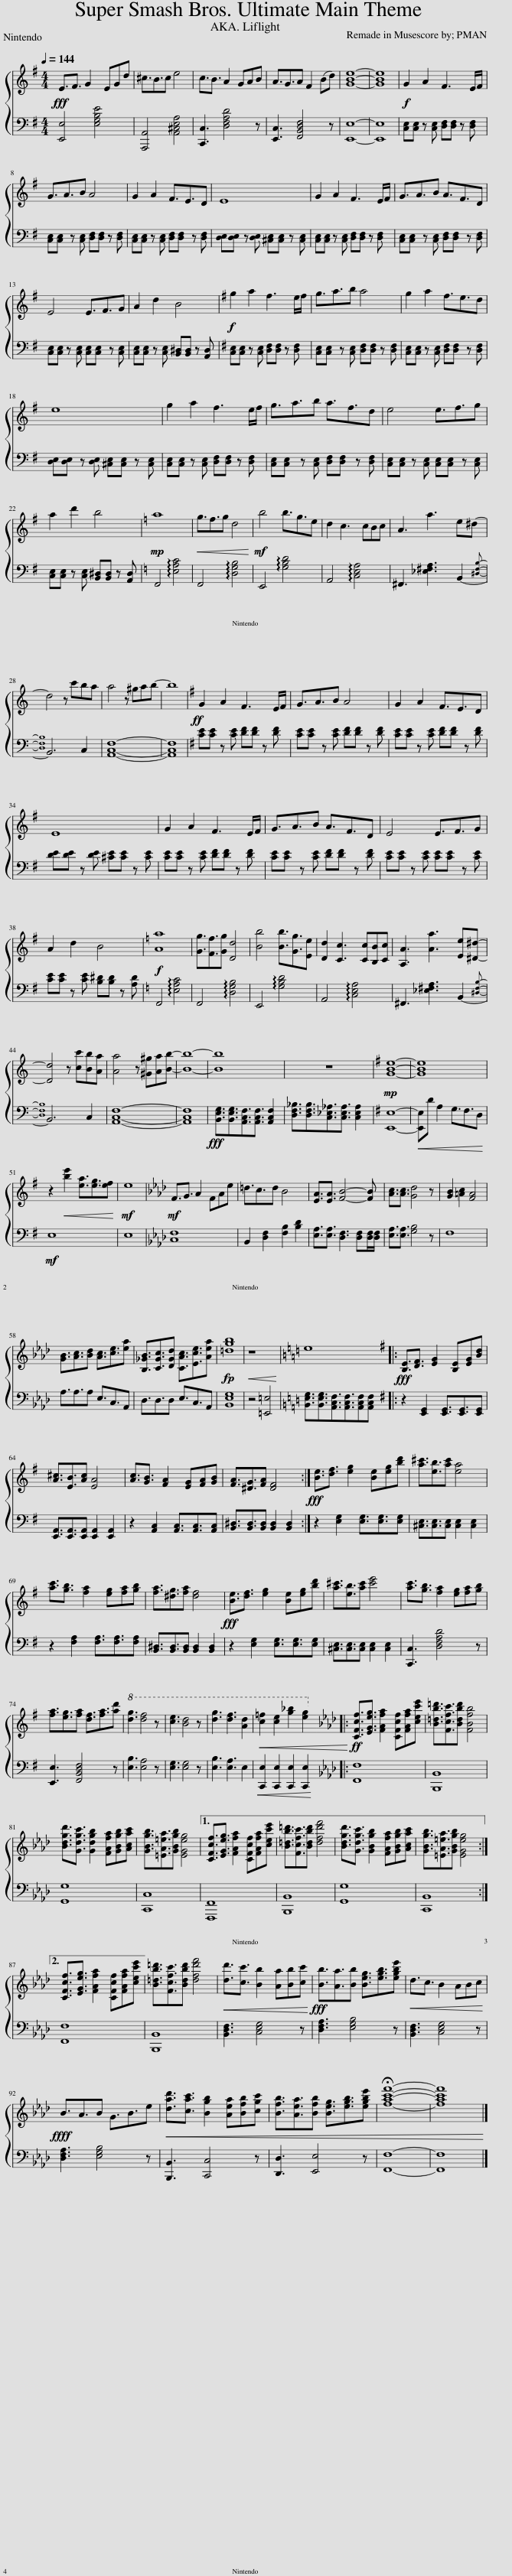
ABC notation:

X:1
%%score { 1 | 2 }
L:1/8
Q:1/4=144
M:4/4
I:linebreak $
K:G
V:1 treble
V:2 bass
V:1
!fff! E3/2F3/2 G2 EGd | ^c3/2B3/2c e4 | c3/2B3/2 A2 GAB | A3/2G3/2A F2 (Bd) | [GBe]8- | %5
 [GBe]8 |!f! G2 A2 F3 E/F/ |$ G3/2A3/2B A4 | G2 A2 F3/2E3/2D | E8 | %10
 G2 A2 F3 E/F/ | G3/2A3/2B A3/2F3/2D |$ E4 E3/2F3/2G | A2 d2 B4 |[K:G]!f! g2 a2 f3 e/f/ | %15
 g3/2a3/2b a4 | g2 a2 f3/2e3/2d |$ e8 | g2 a2 f3 e/f/ | g3/2a3/2b a3/2f3/2d | %20
 e4 e3/2f3/2g |$ a2 d'2 b4 |[K:C]!mp! a8 |!<(! g3/2f3/2g d4!<)! |!mf! b4 b3/2g3/2e | %25
 d2 c3 cBc | A3 a3 e^d- |$ d4 z c'ba | a4 z ^gab- | b8 | %30
[K:G]!ff! G2 A2 F3 E/F/ | G3/2A3/2B A4 | G2 A2 F3/2E3/2D |$ E8 | G2 A2 F3 E/F/ | %35
 G3/2A3/2B A3/2F3/2D | E4 E3/2F3/2G |$ A2 d2 B4 |[K:C]!f! [Aa]8 | [Gg]3/2[Ff]3/2[Gg] [Dd]4 | %40
 [Bb]4 [Bb]3/2[Gg]3/2[Ee] | [Dd]2 [Cc]3 [Cc][B,B][Cc] | [A,A]3 [Aa]3 [Ee][^D^d]- |$ [Dd]4 z [cc'][Bb][Aa] | [Aa]4 z [^G^g][Aa][Bb]- | %45
 [Bb]8- | [Bb]8 | z8 |[K:G]!mp! [GBe]8- | [GBe]8 |$ %50
 z2!<(! [be']2 [ea]3/2[eg]3/2[ef]!<)! |!mf! e8 |[K:Ab]!mf! F3/2G3/2 A2 FAe | =d3/2c3/2d B4 | [EA]3/2[EA]3/2 [FB]4- [FB] | %55
 [Ac]3/2[Ac]3/2 [Gd]4 z | [GB]2 [=Ac]2 [FA]4 |$ [GB]3/2[Ac]3/2[Bd] [Ac]3/2[ce]3/2[ea] | [B,_GB]3/2[CGc]3/2[DGd] [CAc]3/2[Ece]3/2[Aea] | [=dgb]8 | %60
!<(! z8!<)! |[K:C] e8 |:[K:G]!fff! [B,E]3/2[DF]3/2 [EG]2 [B,E][EG][Bd] |$ [A^c]3/2[EB]3/2[Ac] [EA]4 | [Ac]3/2[GB]3/2 [FA]2 [EG][FA][GB] | %65
 [FA]3/2[^DG]3/2[FA] [DF]4 :|!fff! [Be]3/2[df]3/2 [eg]2 [Be][eg][bd'] | [a^c']3/2[eb]3/2[ac'] [ea]4 |$ [ac']3/2[gb]3/2 [fa]2 [eg][fa][gb] | [fa]3/2[^dg]3/2[fa] [df]4 | %70
!fff! [Be]3/2[df]3/2 [eg]2 [Be][eg][bd'] | [a^c']3/2[eb]3/2[ac'] [c'e']4 | [ac']3/2[gb]3/2 [fa]2 [eg][fa][gb] |$ [fa]3/2[eg]3/2[fa] [df]3/2[fa]3/2[ad'] |!8va(! [d'g']3 [d'f']4 z | %75
 [c'e']3 [bd']4 z | [d'g']3 [d'f']3 [ad']2 |!<(! [c'=f']2 [c'e']2 [g'_b']2 [e'g']2!8va)!!<)! |:[K:Ab]!ff! [CFcf]3/2[EGeg]3/2 [FAfa]2 [CFcf][FAfa][cec'e'] | [B=db=d']3/2[Fcfc']3/2[Bdbd'] [FBfb]4 |$ %80
 [Bdgd']3/2[Gdgc']3/2 [Gdgb]2 [FAfa][GBgb][Acac'] | [GBgb]3/2[=EA=ea]3/2[GBgb] [EGeg]4 |1 [CFcf]3/2[EGeg]3/2 [FAfa]2 [CFcf][FAfa][cec'e'] | [B=db=d']3/2[Fcfc']3/2[Bdbd'] [dfd'f']4 | [Bdgd']3/2[Gdgc']3/2 [GBgb]2 [FAfa][GBgb][Acac'] | %85
 [GBgb]3/2[=EA=ea]3/2[GBgb] [EGeg]4 :|2$ [CFcf]3/2[EGeg]3/2 [FAfa]2 [CFcf][FAfa][cec'e'] || [B=db=d']3/2[Fcfc']3/2[Bdbd'] [dfd'f']4 |!<(! [dd']3/2[cc']3/2 [Bb]2 [Aa][Bb][cc']!<)! |!fff! [Bb]3/2[Aa]3/2[Bb] [Beg]3/2[egb]3/2[egbe'] | %90
!<(! d3/2c3/2 B2 ABc!<)! |$!ffff! B3/2A3/2B G3/2B3/2e |!<(! [dad']3/2[cac']3/2 [Bgb]2 [Aea][Bfb][cgc'] | [Bfb]3/2[Aea]3/2[Bfb] [Beg]3/2[egb]3/2[egbe'] | !fermata![fac'f']8- | %95
 [fac'f']8!<)! |] %96
V:2
 [E,,E,]4 [E,G,B,E]4 | [A,,,A,,]4 [A,,^C,E,A,]4 | [C,,C,]3 [D,F,A,D]4 z | [E,,C,]3 [F,,B,,D,F,]4 z | [E,,E,]8- | %5
 [E,,E,]8 | [C,E,][C,E,] z [C,E,] [D,F,][D,F,] z [D,F,] |$ [C,E,][C,E,] z [C,E,] [D,F,][D,F,] z [D,F,] | [C,E,][C,E,] z [C,E,] [D,F,][D,F,] z [D,F,] | [D,E,][D,E,] z [D,E,] [^C,E,][C,E,] z [C,E,] | %10
 [C,E,][C,E,] z [C,E,] [D,F,][D,F,] z [D,F,] | [C,E,][C,E,] z [C,E,] [D,F,][D,F,] z [D,F,] |$ [C,E,][C,E,] z [C,E,] [C,E,][C,E,] z [C,E,] | [C,E,][C,E,] z [C,E,] [B,,^D,][B,,D,] z [A,,D,] |[K:G] [C,E,][C,E,] z [C,E,] [D,F,][D,F,] z [D,F,] | %15
 [C,E,][C,E,] z [C,E,] [D,F,][D,F,] z [D,F,] | [C,E,][C,E,] z [C,E,] [D,F,][D,F,] z [D,F,] |$ [D,E,][D,E,] z [D,E,] [^C,E,][C,E,] z [C,E,] | [C,E,][C,E,] z [C,E,] [D,F,][D,F,] z [D,F,] | [C,E,][C,E,] z [C,E,] [D,F,][D,F,] z [D,F,] | %20
 [C,E,][C,E,] z [C,E,] [C,E,][C,E,] z [C,E,] |$ [C,E,][C,E,] z [C,E,] [B,,^D,][B,,D,] z [A,,D,] |[K:C] F,,4 !arpeggio![E,A,C]4 | F,,4 !arpeggio![D,G,B,]4 | E,,4 !arpeggio![G,B,D]4 | %25
 A,,4 !arpeggio![C,E,A,]4 | ^F,,3 [_E,^F,A,]3 B,,2-{[^D,F,B,]-} |${[D,F,B,]} B,,6 C,2 | [A,,C,F,]8- | [A,,C,F,]8 | %30
[K:G] [CE][CE] z [CE] [DF][DF] z [DF] | [CE][CE] z [CE] [DF][DF] z [DF] | [CE][CE] z [CE] [DF][DF] z [DF] |$ [DE][DE] z [DE] [^CE][CE] z [CE] | [CE][CE] z [CE] [DF][DF] z [DF] | %35
 [CE][CE] z [CE] [DF][DF] z [DF] | [CE][CE] z [CE] [CE][CE] z [CE] |$ [CE][CE] z [CE] [B,^D][B,D] z [A,D] |[K:C] F,,4 !arpeggio![E,A,C]4 | F,,4 !arpeggio![D,G,B,]4 | %40
 E,,4 !arpeggio![G,B,D]4 | A,,4 !arpeggio![C,E,A,]4 | ^F,,3 [_E,^F,A,]3 B,,2-{[^D,F,B,]-} |${[D,F,B,]} B,,6 C,2 | [A,,C,F,]8- | %45
 [A,,C,F,]8 |!fff! [B,,E,G,]3/2[B,,E,G,]3/2[A,,C,F,]3/2[A,,C,F,]3/2 [A,,C,F,]2 | [D,F,_B,]3/2[D,F,B,]3/2[C,_E,_A,]3/2[C,E,A,]3/2 [C,E,A,]2 |[K:G] [E,,E,]8- |!<(! [E,,E,]D A,2 G,3/2F,3/2D,!<)! |$ %50
!mf! E,8 | E,8 |[K:Ab] [C,F,]8 | B,,2 [D,F,]2 [F,B,]2 [B,D]2 | [E,A,]3/2[E,A,]3/2 [D,F,]3 [D,F,][D,F,]/[D,F,]/ | %55
 [E,A,]3/2[E,A,]3/2 [G,B,]4 z | F,8 |$ A,3/2A,3/2A, E,3/2C,3/2A,, | D,3/2D,3/2D, E,3/2C,3/2A,, | [B,,E,G,]8 | %60
 z4 [=E,,=E,]4 |[K:C] [B,,E,G,]3/2[B,,E,G,]3/2[A,,C,F,]3/2[A,,C,F,]3/2[A,,C,F,][A,,C,F,] |:[K:G] z2 [E,,G,,]2 [E,,G,,]3/2[E,,G,,]3/2[E,,G,,] |$ [E,,A,,]3/2[E,,A,,]3/2[E,,A,,] [E,,A,,]2 [E,,A,,]2 | z2 [A,,C,]2 [A,,C,]3/2[A,,C,]3/2[A,,C,] | %65
 [B,,^D,]3/2[B,,D,]3/2[B,,D,] [B,,D,]2 [B,,D,]2 :| z2 [E,G,]2 [E,G,]3/2[E,G,]3/2[E,G,] | [^C,E,]3/2[C,E,]3/2[C,E,] [C,E,]2 [C,E,]2 |$ z2 [F,A,]2 [F,A,]3/2[F,A,]3/2[F,A,] | [B,,^D,]3/2[B,,D,]3/2[B,,D,] [B,,D,]2 [B,,D,]2 | %70
 z2 [E,G,]2 [E,G,]3/2[E,G,]3/2[E,G,] | [^C,E,]3/2[C,E,]3/2[C,E,] [C,E,]2 [C,E,]2 | [C,,C,]3 [D,F,A,D]4 z |$ [E,,E,]3 [F,,B,,D,F,]4 z | [E,B,]3 [E,A,]4 z | %75
 [E,G,]3 [E,G,]4 z | [E,B,]3 [E,A,]3 E,2 |!<(! [C,,E,]2 [C,,E,]2 [C,,E,]2 [C,,E,]2!<)! |:[K:Ab] [F,,F,]8 | [B,,,B,,]8 |$ %80
 [G,,G,]8 | [C,,C,]8 |1 [F,,,F,,]8 | [B,,,B,,]8 | [G,,G,]8 | %85
 [C,,B,,]8 :|2$ [F,,F,]8 || [B,,,B,,]8 | [B,,D,F,]3 [C,E,G,]4 z | [D,F,A,]3 [E,G,B,]4 z | %90
 [B,,D,F,]3 [C,E,G,]4 z |$ [D,F,A,]3 [E,G,B,]4 z | [B,,,B,,]3 [C,,C,]4 z | [D,,D,]3 [E,,E,]4 z | [F,,F,]8- | %95
 [F,,F,]8 |] %96
